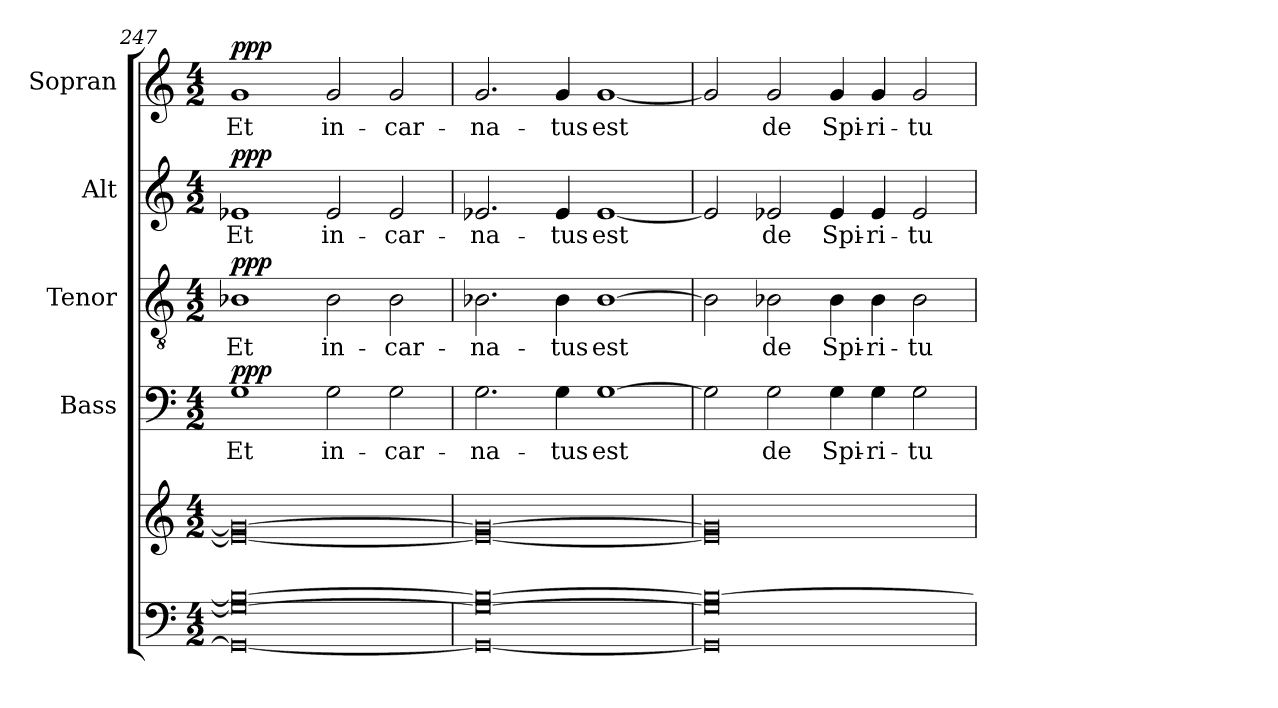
**kern	**kern	**kern	**text	**dynam	**kern	**text	**dynam	**kern	**text	**dynam	**kern	**text	**dynam
*part5	*part5	*part4	*part4	*part4	*part3	*part3	*part3	*part2	*part2	*part2	*part1	*part1	*part1
*staff6	*staff5	*staff4	*staff4	*staff4	*staff3	*staff3	*staff3	*staff2	*staff2	*staff2	*staff1	*staff1	*staff1
*	*	*I"Bass	*	*	*I"Tenor	*	*	*I"Alt	*	*	*I"Sopran	*	*
*	*	*I'B.	*	*	*I'T.	*	*	*I'A.	*	*	*I'S.	*	*
*clefF4	*clefG2	*clefF4	*	*	*clefGv2	*	*	*clefG2	*	*	*clefG2	*	*
*k[]	*k[]	*k[]	*	*	*k[]	*	*	*k[]	*	*	*k[]	*	*
*C:	*C:	*C:	*	*	*C:	*	*	*C:	*	*	*C:	*	*
*M4/2	*M4/2	*M4/2	*	*	*M4/2	*	*	*M4/2	*	*	*M4/2	*	*
=247	=247	=247	=247	=247	=247	=247	=247	=247	=247	=247	=247	=247	=247
*^	*	*	*	*	*	*	*	*	*	*	*	*	*
!	!	!	!	!LO:LY:b	!LO:DY:a	!	!LO:LY:b	!LO:DY:a	!	!LO:LY:b	!LO:DY:a	!	!LO:LY:b	!LO:DY:a
0G_ 0B-_	0GG_	0e-_ 0g_	1G	Et	ppp	1B-X	Et	ppp	1e-X	Et	ppp	1g	Et	ppp
!	!	!	!	!LO:LY:b	!	!	!LO:LY:b	!	!	!LO:LY:b	!	!	!LO:LY:b	!
.	.	.	2G\	in-	.	2B-\	in-	.	2e-/	in-	.	2g/	in-	.
!	!	!	!	!LO:LY:b	!	!	!LO:LY:b	!	!	!LO:LY:b	!	!	!LO:LY:b	!
.	.	.	2G\	-car-	.	2B-\	-car-	.	2e-/	-car-	.	2g/	-car-	.
=248	=248	=248	=248	=248	=248	=248	=248	=248	=248	=248	=248	=248	=248	=248
!	!	!	!	!LO:LY:b	!	!	!LO:LY:b	!	!	!LO:LY:b	!	!	!LO:LY:b	!
0G_ 0B-_	0GG_	0e-_ 0g_	2.G\	-na-	.	2.B-X\	-na-	.	2.e-X/	-na-	.	2.g/	-na-	.
!	!	!	!	!LO:LY:b	!	!	!LO:LY:b	!	!	!LO:LY:b	!	!	!LO:LY:b	!
.	.	.	4G\	-tus	.	4B-\	-tus	.	4e-/	-tus	.	4g/	-tus	.
!	!	!	!	!LO:LY:b	!	!	!LO:LY:b	!	!	!LO:LY:b	!	!	!LO:LY:b	!
.	.	.	[1G	est	.	[1B-	est	.	[1e-	est	.	[1g	est	.
!!LO:PB:g=z
=249	=249	=249	=249	=249	=249	=249	=249	=249	=249	=249	=249	=249	=249	=249
0G] 0B-_	0GG]	0e-] 0g]	2G\]	.	.	2B-\]	.	.	2e-/]	.	.	2g/]	.	.
!	!	!	!	!LO:LY:b	!	!	!LO:LY:b	!	!	!LO:LY:b	!	!	!LO:LY:b	!
.	.	.	2G\	de	.	2B-X\	de	.	2e-X/	de	.	2g/	de	.
!	!	!	!	!LO:LY:b	!	!	!LO:LY:b	!	!	!LO:LY:b	!	!	!LO:LY:b	!
.	.	.	4G\	Spi-	.	4B-\	Spi-	.	4e-/	Spi-	.	4g/	Spi-	.
!	!	!	!	!LO:LY:b	!	!	!LO:LY:b	!	!	!LO:LY:b	!	!	!LO:LY:b	!
.	.	.	4G\	-ri-	.	4B-\	-ri-	.	4e-/	-ri-	.	4g/	-ri-	.
!	!	!	!	!LO:LY:b	!	!	!LO:LY:b	!	!	!LO:LY:b	!	!	!LO:LY:b	!
.	.	.	2G\	-tu	.	2B-\	-tu	.	2e-/	-tu	.	2g/	-tu	.
*v	*v	*	*	*	*	*	*	*	*	*	*	*	*	*
=	=	=	=	=	=	=	=	=	=	=	=	=	=
*-	*-	*-	*-	*-	*-	*-	*-	*-	*-	*-	*-	*-	*-
